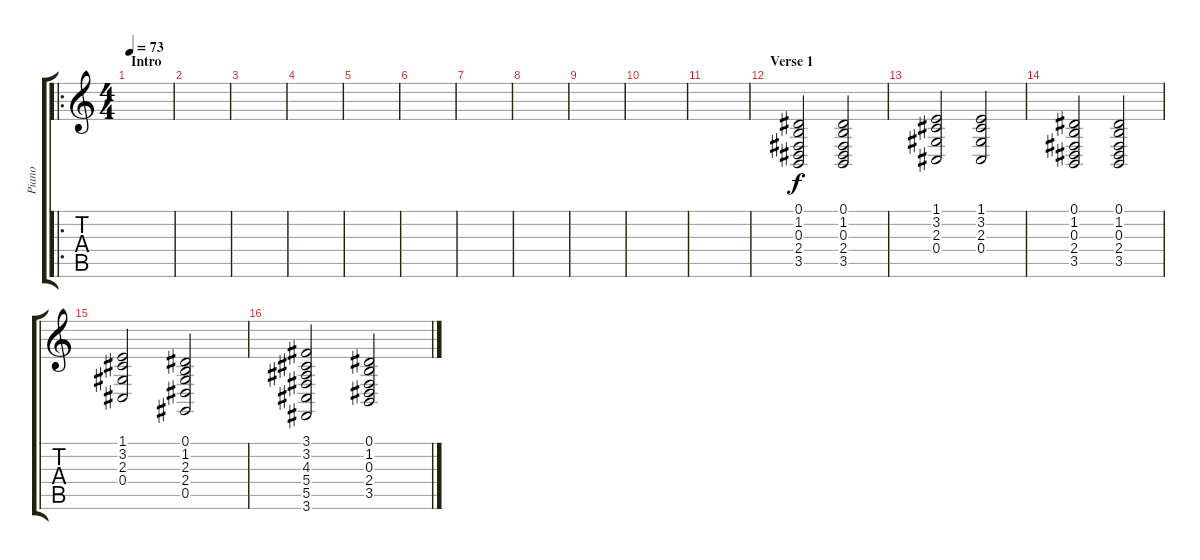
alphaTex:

\track ("Piano" "Piano") {instrument acousticgrandpiano}
\staff {score tabs}
\tuning (Eb4 Bb3 Gb3 Db3 Ab2 Eb2) {hide}
\ro
\ts (4 4)
\section ("" "Intro")
\tempo 73
\clef g2
\ks c
|
|
|
|
|
|
|
|
|
|
|
\section ("" "Verse 1")
(0.1 1.2 0.3 2.4 3.5).2 (0.1 1.2 0.3 2.4 3.5).2 |
(1.1 3.2 2.3 0.4).2 (1.1 3.2 2.3 0.4).2 |
(0.1 1.2 0.3 2.4 3.5).2 (0.1 1.2 0.3 2.4 3.5).2 |
(1.1 3.2 2.3 0.4).2 (0.1 1.2 2.3 2.4 0.5).2 |
(3.1 3.2 4.3 5.4 5.5 3.6).2 (0.1 1.2 0.3 2.4 3.5).2
